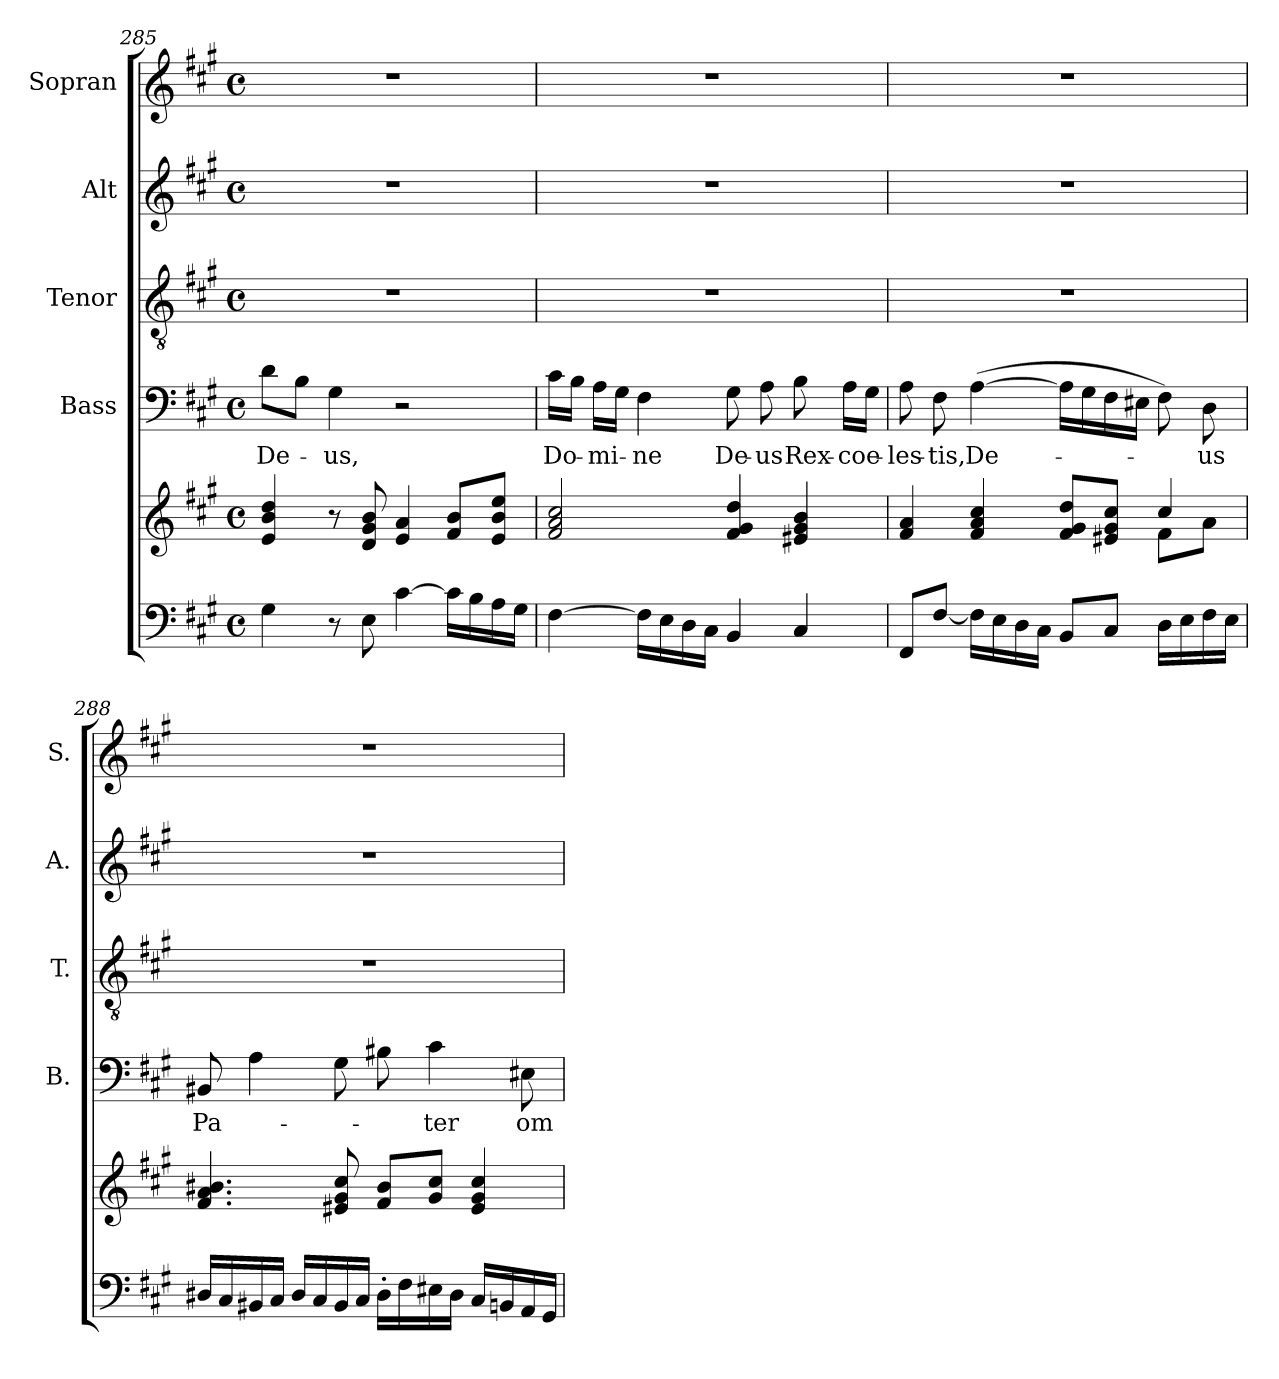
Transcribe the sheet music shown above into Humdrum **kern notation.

**kern	**kern	**kern	**text	**kern	**kern	**kern
*part5	*part5	*part4	*part4	*part3	*part2	*part1
*staff6	*staff5	*staff4	*staff4	*staff3	*staff2	*staff1
*	*	*I"Bass	*	*I"Tenor	*I"Alt	*I"Sopran
*	*	*I'B.	*	*I'T.	*I'A.	*I'S.
!!LO:LB:g=z
*clefF4	*clefG2	*clefF4	*	*clefGv2	*clefG2	*clefG2
*k[f#c#g#]	*k[f#c#g#]	*k[f#c#g#]	*	*k[f#c#g#]	*k[f#c#g#]	*k[f#c#g#]
*A:	*A:	*A:	*	*A:	*A:	*A:
*M4/4	*M4/4	*M4/4	*	*M4/4	*M4/4	*M4/4
*met(c)	*met(c)	*met(c)	*	*met(c)	*met(c)	*met(c)
=285	=285	=285	=285	=285	=285	=285
!	!	!	!LO:LY:b	!	!	!
4G#\	4e/ 4b/ 4dd/	8d\L	De-	1r	1r	1r
.	.	8B\J	.	.	.	.
!	!	!	!LO:LY:b	!	!	!
8r	8r	4G#\	-us,	.	.	.
8E\	8d/ 8g#/ 8b/	.	.	.	.	.
[4c#\	4e/ 4a/	2r	.	.	.	.
16c#\LL]	8f#/ 8b/L	.	.	.	.	.
16B\	.	.	.	.	.	.
16A\	8e/ 8b/ 8ee/J	.	.	.	.	.
16G#\JJ	.	.	.	.	.	.
=286	=286	=286	=286	=286	=286	=286
!	!	!	!LO:LY:b	!	!	!
[4F#\	2f#/ 2a/ 2cc#/	16c#\LL	Do-	1r	1r	1r
.	.	16B\JJ	.	.	.	.
!	!	!	!LO:LY:b	!	!	!
.	.	16A\LL	-mi-	.	.	.
.	.	16G#\JJ	.	.	.	.
!	!	!	!LO:LY:b	!	!	!
16F#\LL]	.	4F#\	-ne	.	.	.
16E\	.	.	.	.	.	.
16D\	.	.	.	.	.	.
16C#\JJ	.	.	.	.	.	.
!	!	!	!LO:LY:b	!	!	!
4BB/	4f#/ 4g#/ 4dd/	8G#\	De-	.	.	.
!	!	!	!LO:LY:b	!	!	!
.	.	8A\	-us	.	.	.
!	!	!	!LO:LY:b	!	!	!
4C#/	4e#X/ 4g#/ 4b/	8B\	Rex-	.	.	.
!	!	!	!LO:LY:b	!	!	!
.	.	16A\LL	-coe-	.	.	.
.	.	16G#\JJ	.	.	.	.
=287	=287	=287	=287	=287	=287	=287
*	*^	*	*	*	*	*
!	!	!	!	!LO:LY:b	!	!	!
8FF#/L	4f#/ 4a/	2.ryy	8A\	-les-	1r	1r	1r
!	!	!	!	!LO:LY:b	!	!	!
[8F#/J	.	.	8F#\	-tis,	.	.	.
!	!	!	!	!LO:LY:b	!	!	!
16F#\LL]	4f#/ 4a/ 4cc#/	.	(>[4A\	De-	.	.	.
16E\	.	.	.	.	.	.	.
16D\	.	.	.	.	.	.	.
16C#\JJ	.	.	.	.	.	.	.
8BB/L	8f#/ 8g#/ 8dd/L	.	16A\LL]	.	.	.	.
.	.	.	16G#\	.	.	.	.
8C#/J	8e#X/ 8g#/ 8cc#/J	.	16F#\	.	.	.	.
.	.	.	16E#X\JJ	.	.	.	.
16D\LL	4cc#/	8f#\L	8F#\)	.	.	.	.
16E\	.	.	.	.	.	.	.
!	!	!	!	!LO:LY:b	!	!	!
16F#\	.	8a\J	8D\	-us	.	.	.
16E\JJ	.	.	.	.	.	.	.
*	*v	*v	*	*	*	*	*
!!LO:PB:g=z
=288	=288	=288	=288	=288	=288	=288
!	!	!	!LO:LY:b	!	!	!
16D#X/LL	4.f#/ 4.a/ 4.b#X/	8BB#X/	Pa-	1r	1r	1r
16C#/	.	.	.	.	.	.
16BB#X/	.	4A\	.	.	.	.
16C#/JJ	.	.	.	.	.	.
16D#/LL	.	.	.	.	.	.
16C#/	.	.	.	.	.	.
16BB#/	8e#X/ 8g#/ 8cc#/	8G#\	.	.	.	.
16C#/JJ	.	.	.	.	.	.
16D#'>\LL	8f#/ 8b#/L	8B#X\	.	.	.	.
16F#\	.	.	.	.	.	.
!	!	!	!LO:LY:b	!	!	!
16E#X\	8g#/ 8cc#/J	4c#\	-ter	.	.	.
16D#\JJ	.	.	.	.	.	.
16C#/LL	4e#/ 4g#/ 4cc#/	.	.	.	.	.
16BBn/	.	.	.	.	.	.
!	!	!	!LO:LY:b	!	!	!
16AA/	.	8E#X\	om-	.	.	.
16GG#/JJ	.	.	.	.	.	.
=	=	=	=	=	=	=
*-	*-	*-	*-	*-	*-	*-
